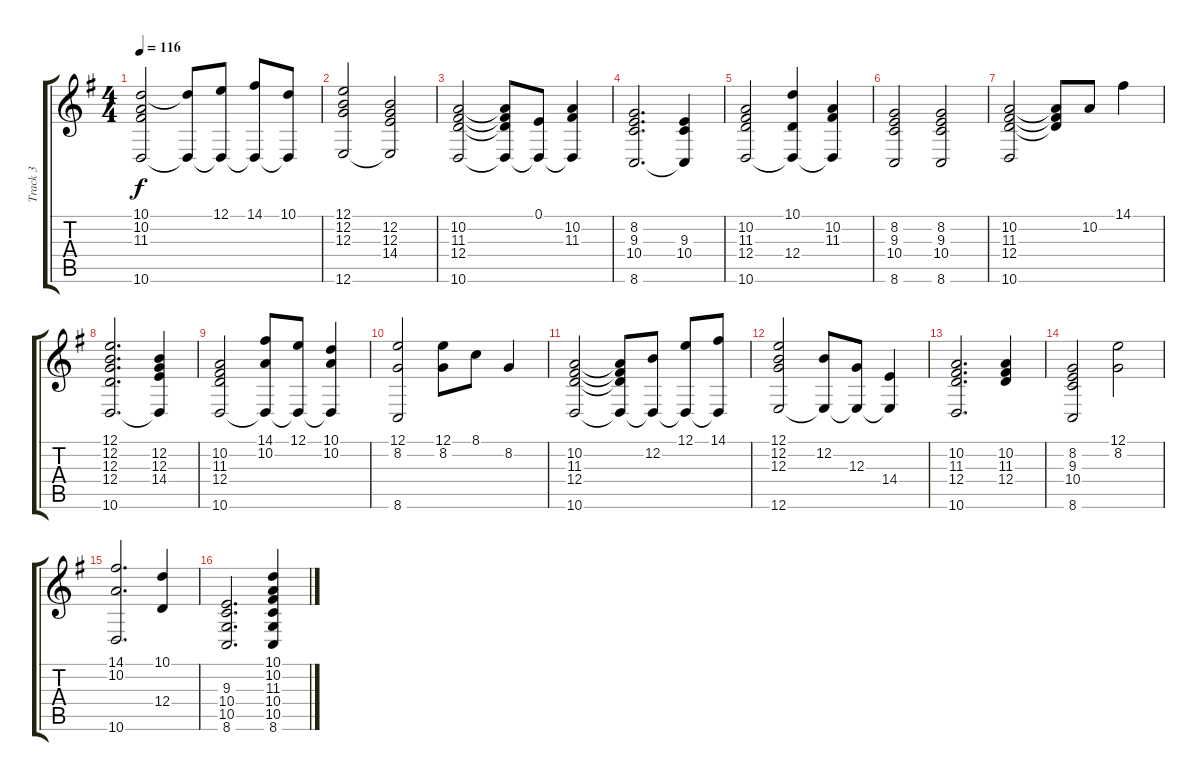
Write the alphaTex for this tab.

\track ("Track 3" "Track 3") {instrument acousticgrandpiano}
\staff {score tabs}
\tuning (E4 B3 G3 D3 A2 E2) {hide}
\ts (4 4)
\tempo 116
\clef g2
\ks g
(10.1 10.2 11.3 10.6).2{dy f} (10.1{t} 10.6{t}).8 (12.1 10.6{t}).8 (14.1 10.6{t}).8 (10.1 10.6{t}).8 |
(12.1 12.2 12.3 12.6).2 (12.2 12.3 14.4 12.6{t}).2 |
(10.2 11.3 12.4 10.6).2 (10.2{t} 11.3{t} 12.4{t} 10.6{t}).8 (0.1 10.6{t}).8 (10.2 11.3 10.6{t}).4 |
(8.2 9.3 10.4 8.6).2{d} (9.3 10.4 8.6{t}).4 |
(10.2 11.3 12.4 10.6).2 (10.1 12.4 10.6{t}).4 (10.2 11.3 10.6{t}).4 |
(8.2 9.3 10.4 8.6).2 (8.2 9.3 10.4 8.6).2 |
(10.2 11.3 12.4 10.6).2 (10.2{t} 11.3{t} 12.4{t}).8 10.2.8 14.1.4 |
(12.1 12.2 12.3 12.4 10.6).2{d} (12.2 12.3 14.4 10.6{t}).4 |
(10.2 11.3 12.4 10.6).2 (14.1 10.2 10.6{t}).8 (12.1 10.6{t}).8 (10.1 10.2 10.6{t}).4 |
(12.1 8.2 8.6).2 (12.1 8.2).8 8.1.8 8.2.4 |
(10.2 11.3 12.4 10.6).2 (10.2{t} 11.3{t} 12.4{t} 10.6{t}).8 (12.2 10.6{t}).8 (12.1 10.6{t}).8 (14.1 10.6{t}).8 |
(12.1 12.2 12.3 12.6).2 (12.2 12.6{t}).8 (12.3 12.6{t}).8 (14.4 12.6{t}).4 |
(10.2 11.3 12.4 10.6).2{d} (10.2 11.3 12.4).4 |
(8.2 9.3 10.4 8.6).2 (12.1 8.2).2 |
(14.1 10.2 10.6).2{d} (10.1 12.4).4 |
(9.3 10.4 10.5 8.6).2{d} (10.1 10.2 11.3 10.4 10.5 8.6).4
